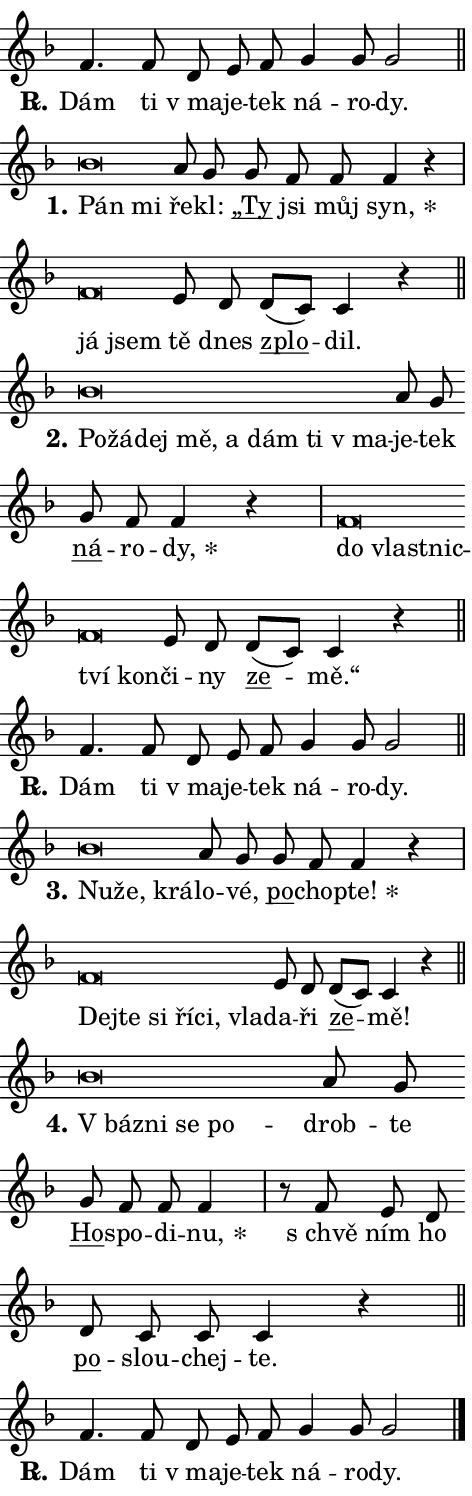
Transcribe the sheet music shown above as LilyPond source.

\version "2.24.0"
\header { tagline = "" }
\paper {
  indent = 0\cm
  top-margin = 0\cm
  right-margin = 0.13\cm % to fit lyric hyphens
  bottom-margin = 0\cm
  left-margin = 0\cm
  paper-width = 8\cm
  page-breaking = #ly:one-page-breaking
  system-system-spacing.basic-distance = #11
  score-system-spacing.basic-distance = #11
  ragged-last = ##f
}


%% Author: Thomas Morley
%% https://lists.gnu.org/archive/html/lilypond-user/2020-05/msg00002.html
#(define (line-position grob)
"Returns position of @var[grob} in current system:
   @code{'start}, if at first time-step
   @code{'end}, if at last time-step
   @code{'middle} otherwise
"
  (let* ((col (ly:item-get-column grob))
         (ln (ly:grob-object col 'left-neighbor))
         (rn (ly:grob-object col 'right-neighbor))
         (col-to-check-left (if (ly:grob? ln) ln col))
         (col-to-check-right (if (ly:grob? rn) rn col))
         (break-dir-left
           (and
             (ly:grob-property col-to-check-left 'non-musical #f)
             (ly:item-break-dir col-to-check-left)))
         (break-dir-right
           (and
             (ly:grob-property col-to-check-right 'non-musical #f)
             (ly:item-break-dir col-to-check-right))))
        (cond ((eqv? 1 break-dir-left) 'start)
              ((eqv? -1 break-dir-right) 'end)
              (else 'middle))))

#(define (tranparent-at-line-position vctor)
  (lambda (grob)
  "Relying on @code{line-position} select the relevant enry from @var{vctor}.
Used to determine transparency,"
    (case (line-position grob)
      ((end) (not (vector-ref vctor 0)))
      ((middle) (not (vector-ref vctor 1)))
      ((start) (not (vector-ref vctor 2))))))

noteHeadBreakVisibility =
#(define-music-function (break-visibility)(vector?)
"Makes @code{NoteHead}s transparent relying on @var{break-visibility}"
#{
  \override NoteHead.transparent =
    #(tranparent-at-line-position break-visibility)
#})

#(define delete-ledgers-for-transparent-note-heads
  (lambda (grob)
    "Reads whether a @code{NoteHead} is transparent.
If so this @code{NoteHead} is removed from @code{'note-heads} from
@var{grob}, which is supposed to be @code{LedgerLineSpanner}.
As a result ledgers are not printed for this @code{NoteHead}"
    (let* ((nhds-array (ly:grob-object grob 'note-heads))
           (nhds-list
             (if (ly:grob-array? nhds-array)
                 (ly:grob-array->list nhds-array)
                 '()))
           ;; Relies on the transparent-property being done before
           ;; Staff.LedgerLineSpanner.after-line-breaking is executed.
           ;; This is fragile ...
           (to-keep
             (remove
               (lambda (nhd)
                 (ly:grob-property nhd 'transparent #f))
               nhds-list)))
      ;; TODO find a better method to iterate over grob-arrays, similiar
      ;; to filter/remove etc for lists
      ;; For now rebuilt from scratch
      (set! (ly:grob-object grob 'note-heads)  '())
      (for-each
        (lambda (nhd)
          (ly:pointer-group-interface::add-grob grob 'note-heads nhd))
        to-keep))))

squashNotes = {
  \override NoteHead.X-extent = #'(-0.2 . 0.2)
  \override NoteHead.Y-extent = #'(-0.75 . 0)
  \override NoteHead.stencil =
    #(lambda (grob)
       (let ((pos (ly:grob-property grob 'staff-position)))
         (begin
           (if (< pos -7) (display "ERROR: Lower brevis then expected\n") (display ""))
           (if (<= pos -6) ly:text-interface::print ly:note-head::print))))
}
unSquashNotes = {
  \revert NoteHead.X-extent
  \revert NoteHead.Y-extent
  \revert NoteHead.stencil
}

hideNotes = \noteHeadBreakVisibility #begin-of-line-visible
unHideNotes = \noteHeadBreakVisibility #all-visible

% work-around for resetting accidentals
% https://lilypond.org/doc/v2.23/Documentation/notation/displaying-rhythms#unmetered-music
cadenzaMeasure = {
  \cadenzaOff
  \partial 1024 s1024
  \cadenzaOn
}

#(define-markup-command (accent layout props text) (markup?)
  "Underline accented syllable"
  (interpret-markup layout props
    #{\markup \override #'(offset . 4.3) \underline { #text }#}))

responsum = \markup \concat {
  "R" \hspace #-1.05 \path #0.1 #'((moveto 0 0.07) (lineto 0.9 0.8)) \hspace #0.05 "."
}

spaceSize = #0.6828661417322834 % exact space size for TeX Gyre Schola

\layout {
  \context {
    \Staff
    \remove "Time_signature_engraver"
    \override LedgerLineSpanner.after-line-breaking = #delete-ledgers-for-transparent-note-heads
  }
  \context {
    \Lyrics {
      \override LyricSpace.minimum-distance = \spaceSize
      \override LyricText.font-name = #"TeX Gyre Schola"
      \override LyricText.font-size = 1
      \override StanzaNumber.font-name = #"TeX Gyre Schola Bold"
      \override StanzaNumber.font-size = 1
    }
  }
  \context {
    \Score 
    \override NoteHead.text =
      #(lambda (grob) 
        (let ((pos (ly:grob-property grob 'staff-position)))
          #{\markup {
            \combine
              \halign #-0.55 \raise #(if (= pos -6) 0 0.5) \override #'(thickness . 2) \draw-line #'(3.2 . 0)
              \musicglyph "noteheads.sM1"
          }#}))
  }
}

% magnetic-lyrics.ily
%
%   written by
%     Jean Abou Samra <jean@abou-samra.fr>
%     Werner Lemberg <wl@gnu.org>
%
%   adapted by
%     Jiri Hon <jiri.hon@gmail.com>
%
% Version 2022-Apr-15

% https://www.mail-archive.com/lilypond-user@gnu.org/msg149350.html

#(define (Left_hyphen_pointer_engraver context)
   "Collect syllable-hyphen-syllable occurrences in lyrics and store
them in properties.  This engraver only looks to the left.  For
example, if the lyrics input is @code{foo -- bar}, it does the
following.

@itemize @bullet
@item
Set the @code{text} property of the @code{LyricHyphen} grob between
@q{foo} and @q{bar} to @code{foo}.

@item
Set the @code{left-hyphen} property of the @code{LyricText} grob with
text @q{foo} to the @code{LyricHyphen} grob between @q{foo} and
@q{bar}.
@end itemize

Use this auxiliary engraver in combination with the
@code{lyric-@/text::@/apply-@/magnetic-@/offset!} hook."
   (let ((hyphen #f)
         (text #f))
     (make-engraver
      (acknowledgers
       ((lyric-syllable-interface engraver grob source-engraver)
        (set! text grob)))
      (end-acknowledgers
       ((lyric-hyphen-interface engraver grob source-engraver)
        ;(when (not (grob::has-interface grob 'lyric-space-interface))
          (set! hyphen grob)));)
      ((stop-translation-timestep engraver)
       (when (and text hyphen)
         (ly:grob-set-object! text 'left-hyphen hyphen))
       (set! text #f)
       (set! hyphen #f)))))

#(define (lyric-text::apply-magnetic-offset! grob)
   "If the space between two syllables is less than the value in
property @code{LyricText@/.details@/.squash-threshold}, move the right
syllable to the left so that it gets concatenated with the left
syllable.

Use this function as a hook for
@code{LyricText@/.after-@/line-@/breaking} if the
@code{Left_@/hyphen_@/pointer_@/engraver} is active."
   (let ((hyphen (ly:grob-object grob 'left-hyphen #f)))
     (when hyphen
       (let ((left-text (ly:spanner-bound hyphen LEFT)))
         (when (grob::has-interface left-text 'lyric-syllable-interface)
           (let* ((common (ly:grob-common-refpoint grob left-text X))
                  (this-x-ext (ly:grob-extent grob common X))
                  (left-x-ext
                   (begin
                     ;; Trigger magnetism for left-text.
                     (ly:grob-property left-text 'after-line-breaking)
                     (ly:grob-extent left-text common X)))
                  ;; `delta` is the gap width between two syllables.
                  (delta (- (interval-start this-x-ext)
                            (interval-end left-x-ext)))
                  (details (ly:grob-property grob 'details))
                  (threshold (assoc-get 'squash-threshold details 0.2)))
             (when (< delta threshold)
               (let* (;; We have to manipulate the input text so that
                      ;; ligatures crossing syllable boundaries are not
                      ;; disabled.  For languages based on the Latin
                      ;; script this is essentially a beautification.
                      ;; However, for non-Western scripts it can be a
                      ;; necessity.
                      (lt (ly:grob-property left-text 'text))
                      (rt (ly:grob-property grob 'text))
                      (is-space (grob::has-interface hyphen 'lyric-space-interface))
                      (space (if is-space " " ""))
                      (extra-delta (if is-space spaceSize 0))
                      ;; Append new syllable.
                      (ltrt-space (if (and (string? lt) (string? rt))
                                (string-append lt space rt)
                                (make-concat-markup (list lt space rt))))
                      ;; Right-align `ltrt` to the right side.
                      (ltrt-space-markup (grob-interpret-markup
                               grob
                               (make-translate-markup
                                (cons (interval-length this-x-ext) 0)
                                (make-right-align-markup ltrt-space)))))
                 (begin
                   ;; Don't print `left-text`.
                   (ly:grob-set-property! left-text 'stencil #f)
                   ;; Set text and stencil (which holds all collected
                   ;; syllables so far) and shift it to the left.
                   (ly:grob-set-property! grob 'text ltrt-space)
                   (ly:grob-set-property! grob 'stencil ltrt-space-markup)
                   (ly:grob-translate-axis! grob (- (- delta extra-delta)) X))))))))))


#(define (lyric-hyphen::displace-bounds-first grob)
   ;; Make very sure this callback isn't triggered too early.
   (let ((left (ly:spanner-bound grob LEFT))
         (right (ly:spanner-bound grob RIGHT)))
     (ly:grob-property left 'after-line-breaking)
     (ly:grob-property right 'after-line-breaking)
     (ly:lyric-hyphen::print grob)))

squashThreshold = #0.4

\layout {
  \context {
    \Lyrics
    \consists #Left_hyphen_pointer_engraver
    \override LyricText.after-line-breaking =
      #lyric-text::apply-magnetic-offset!
    \override LyricHyphen.stencil = #lyric-hyphen::displace-bounds-first
    \override LyricText.details.squash-threshold = \squashThreshold
    \override LyricHyphen.minimum-distance = 0
    \override LyricHyphen.minimum-length = \squashThreshold
  }
}

squashText = \override LyricText.details.squash-threshold = 9999
unSquashText = \override LyricText.details.squash-threshold = \squashThreshold

leftText = \override LyricText.self-alignment-X = #LEFT
unLeftText = \revert LyricText.self-alignment-X

starOffset = #(lambda (grob) 
                (let ((x_offset (ly:self-alignment-interface::aligned-on-x-parent grob)))
                  (if (= x_offset 0) 0 (+ x_offset 1.2))))

star = #(define-music-function (syllable)(string?)
"Append star separator at the end of a syllable"
#{
  \once \override LyricText.X-offset = #starOffset
  \lyricmode { \markup {
    #syllable
    \override #'((font-name . "TeX Gyre Schola Bold")) \hspace #0.2 \lower #0.65 \larger "*"
  } }
#})

starAccent = #(define-music-function (syllable)(string?)
"Append star separator at the end of a syllable and make accent"
#{
  \once \override LyricText.X-offset = #starOffset
  \lyricmode { \markup {
    \accent #syllable
    \override #'((font-name . "TeX Gyre Schola Bold")) \hspace #0.2 \lower #0.65 \larger "*"
  } }
#})

breath = #(define-music-function (syllable)(string?)
"Append breathing indicator at the end of a syllable"
#{
  \lyricmode { \markup { #syllable "+" } }
#})

optionalBreath = #(define-music-function (syllable)(string?)
"Append optional breathing indicator at the end of a syllable"
#{
  \lyricmode { \markup { #syllable "(+)" } }
#})


\score {
    <<
        \new Voice = "melody" { \cadenzaOn \key f \major \relative { f'4. f8 d e f g4 g8 g2 \cadenzaMeasure \bar "||" \break } }
        \new Lyrics \lyricsto "melody" { \lyricmode { \set stanza = \responsum
Dám ti "v ma" -- je -- tek ná -- ro -- dy. } }
    >>
    \layout {}
}

\score {
    <<
        \new Voice = "melody" { \cadenzaOn \key f \major \relative { \squashNotes bes'\breve*1/16 \hideNotes \breve*1/16 \bar "" \unHideNotes \unSquashNotes a8 g \bar "" g f f f4 r \cadenzaMeasure \bar "|" \squashNotes f\breve*1/16 \hideNotes \breve*1/16 \bar "" \unHideNotes \unSquashNotes e8 d \bar "" d[( c)] c4 r \cadenzaMeasure \bar "||" \break } }
        \new Lyrics \lyricsto "melody" { \lyricmode { \set stanza = "1."
\leftText Pán \squashText mi \unLeftText \unSquashText ře -- kl: \markup \accent „Ty jsi můj \star syn, \leftText já \squashText jsem \unLeftText \unSquashText tě dnes \markup \accent zplo -- dil. } }
    >>
    \layout {}
}

\score {
    <<
        \new Voice = "melody" { \cadenzaOn \key f \major \relative { \squashNotes bes'\breve*1/16 \hideNotes \breve*1/16 \bar "" \breve*1/16 \bar "" \breve*1/16 \bar "" \breve*1/16 \bar "" \breve*1/16 \bar "" \breve*1/16 \breve*1/16 \bar "" \unHideNotes \unSquashNotes a8 g \bar "" g f f4 r \cadenzaMeasure \bar "|" \squashNotes f\breve*1/16 \hideNotes \breve*1/16 \bar "" \breve*1/16 \bar "" \breve*1/16 \breve*1/16 \bar "" \unHideNotes \unSquashNotes e8 d \bar "" d[( c)] c4 r \cadenzaMeasure \bar "||" \break } }
        \new Lyrics \lyricsto "melody" { \lyricmode { \set stanza = "2."
\leftText Po -- \squashText žá -- dej mě, a dám ti "v ma" -- \unLeftText \unSquashText je -- tek \markup \accent ná -- ro -- \star dy, \leftText do \squashText vlast -- nic -- tví kon -- \unLeftText \unSquashText či -- ny \markup \accent ze -- mě.“ } }
    >>
    \layout {}
}

\score {
    <<
        \new Voice = "melody" { \cadenzaOn \key f \major \relative { f'4. f8 d e f g4 g8 g2 \cadenzaMeasure \bar "||" \break } }
        \new Lyrics \lyricsto "melody" { \lyricmode { \set stanza = \responsum
Dám ti "v ma" -- je -- tek ná -- ro -- dy. } }
    >>
    \layout {}
}

\score {
    <<
        \new Voice = "melody" { \cadenzaOn \key f \major \relative { \squashNotes bes'\breve*1/16 \hideNotes \breve*1/16 \breve*1/16 \bar "" \unHideNotes \unSquashNotes a8 g \bar "" g f f4 r \cadenzaMeasure \bar "|" \squashNotes f\breve*1/16 \hideNotes \breve*1/16 \bar "" \breve*1/16 \bar "" \breve*1/16 \bar "" \breve*1/16 \breve*1/16 \bar "" \unHideNotes \unSquashNotes e8 d \bar "" d[( c)] c4 r \cadenzaMeasure \bar "||" \break } }
        \new Lyrics \lyricsto "melody" { \lyricmode { \set stanza = "3."
\leftText Nu -- \squashText že, krá -- \unLeftText \unSquashText lo -- vé, \markup \accent po -- cho -- \star pte! \leftText Dej -- \squashText te si ří -- ci, vla -- \unLeftText \unSquashText da -- ři \markup \accent ze -- mě! } }
    >>
    \layout {}
}

\score {
    <<
        \new Voice = "melody" { \cadenzaOn \key f \major \relative { \squashNotes bes'\breve*1/16 \hideNotes \breve*1/16 \bar "" \breve*1/16 \breve*1/16 \bar "" \unHideNotes \unSquashNotes a8 g \bar "" g f f f4 \cadenzaMeasure \bar "|" r8 f e8 d \bar "" d c c c4 r \cadenzaMeasure \bar "||" \break } }
        \new Lyrics \lyricsto "melody" { \lyricmode { \set stanza = "4."
\leftText "V báz" -- \squashText ni se po -- \unLeftText \unSquashText drob -- te \markup \accent Ho -- spo -- di -- \star nu, "s chvě" ním ho \markup \accent po -- slou -- chej -- te. } }
    >>
    \layout {}
}

\score {
    <<
        \new Voice = "melody" { \cadenzaOn \key f \major \relative { f'4. f8 d e f g4 g8 g2 \cadenzaMeasure \bar "||" \break } \bar "|." }
        \new Lyrics \lyricsto "melody" { \lyricmode { \set stanza = \responsum
Dám ti "v ma" -- je -- tek ná -- ro -- dy. } }
    >>
    \layout {}
}
